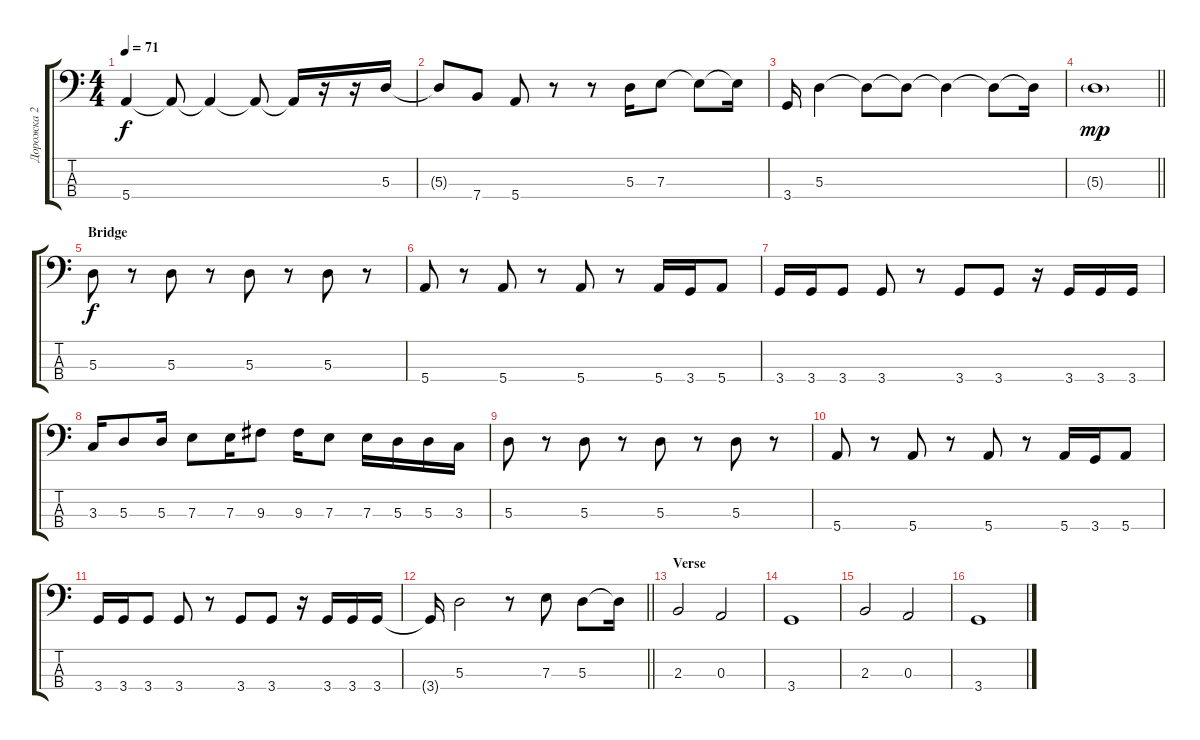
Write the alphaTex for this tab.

\track ("Дорожка 2" "Дорожка 2") {instrument electricbassfinger}
\staff {score tabs}
\tuning (G2 D2 A1 E1) {hide}
\ts (4 4)
\tempo 71
\clef f4
\ks c
5.4.4{dy f} 5.4{t}.8 5.4{t}.4 5.4{t}.8 5.4{t}.16 r.16 r.16 5.3.16 |
5.3{t}.8 7.4.8 5.4.8 r.8 r.8 5.3.16 7.3.8 7.3{t}.8 7.3{t}.16 |
3.4.16 5.3.4 5.3{t}.8 5.3{t}.8 5.3{t}.4 5.3{t}.8 5.3{t}.16 |
\barLineRight lightlight
5.3{g}.1{dy mp} |
\section ("" "Bridge")
5.3.8{dy f} r.8 5.3.8 r.8 5.3.8 r.8 5.3.8 r.8 |
5.4.8 r.8 5.4.8 r.8 5.4.8 r.8 5.4.16 3.4.16 5.4.8 |
3.4.16 3.4.16 3.4.8 3.4.8 r.8 3.4.8 3.4.8 r.16 3.4.16 3.4.16 3.4.16 |
3.3.16 5.3.8 5.3.16 7.3.8 7.3.16 9.3.8 9.3.16 7.3.8 7.3.16 5.3.16 5.3.16 3.3.16 |
5.3.8 r.8 5.3.8 r.8 5.3.8 r.8 5.3.8 r.8 |
5.4.8 r.8 5.4.8 r.8 5.4.8 r.8 5.4.16 3.4.16 5.4.8 |
3.4.16 3.4.16 3.4.8 3.4.8 r.8 3.4.8 3.4.8 r.16 3.4.16 3.4.16 3.4.16 |
\barLineRight lightlight
3.4{t}.16 5.3.2 r.8 7.3.8 5.3.8 5.3{t}.16 |
\section ("" "Verse")
2.3.2 0.3.2 |
3.4.1 |
2.3.2 0.3.2 |
3.4.1
